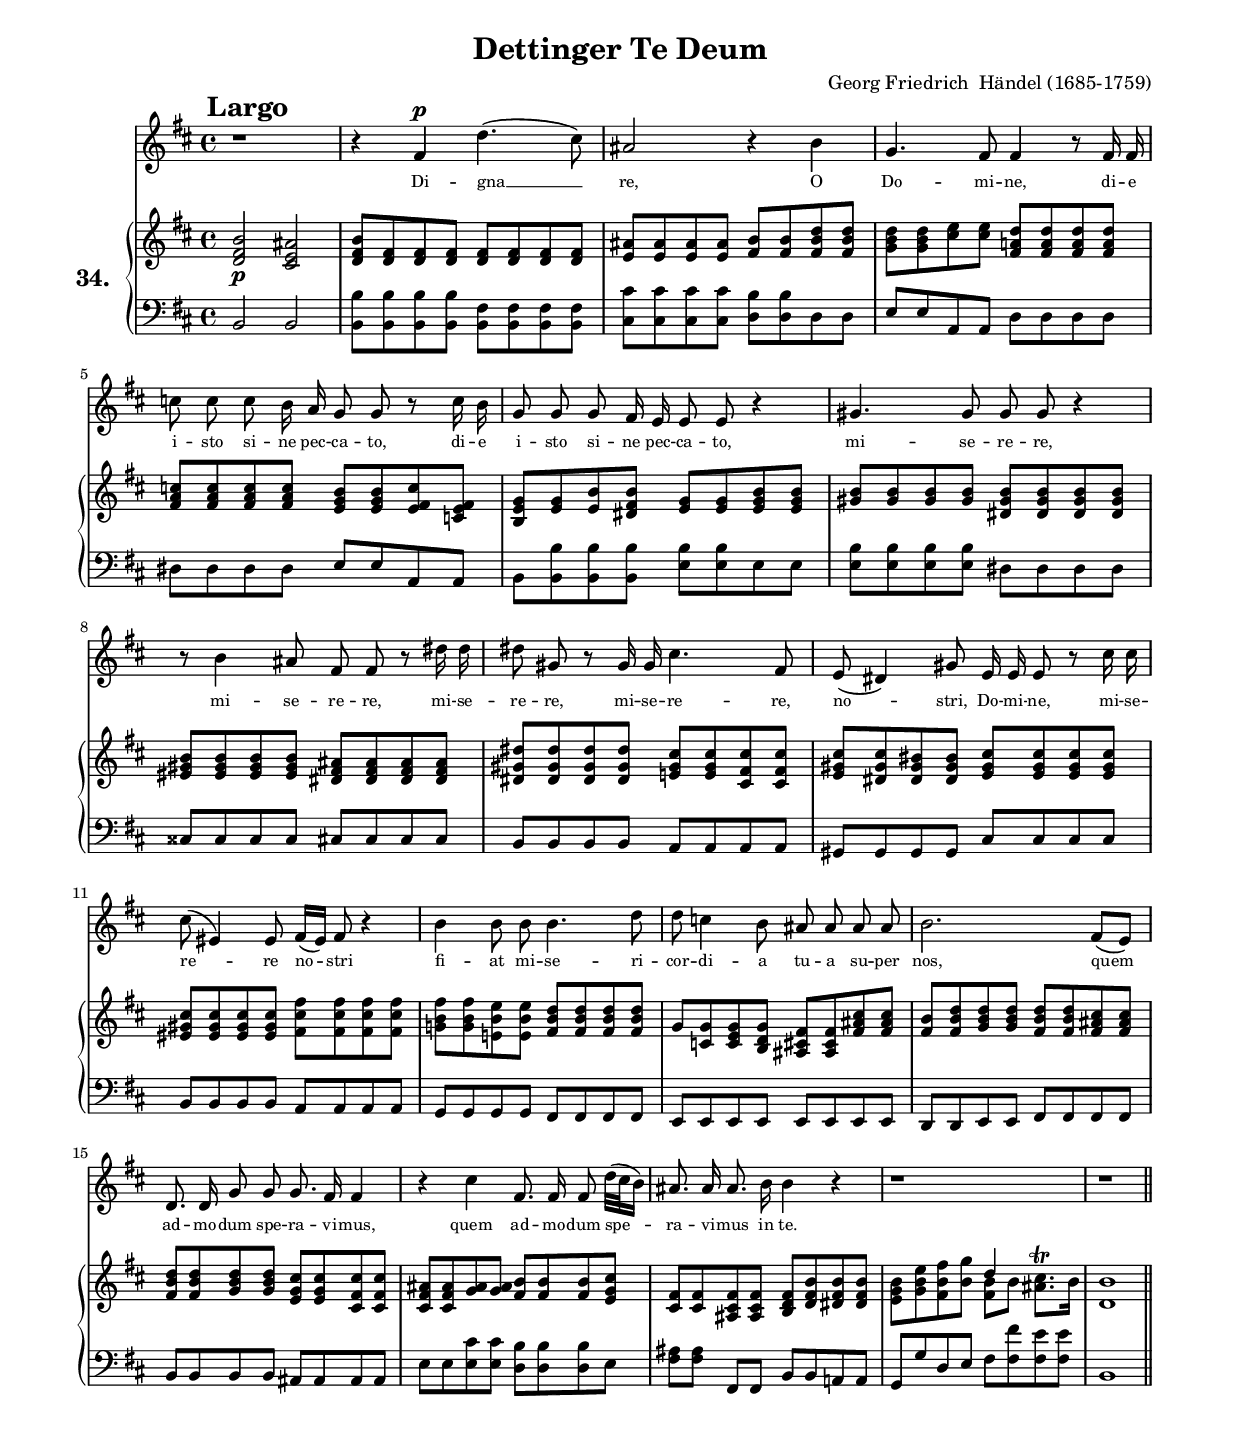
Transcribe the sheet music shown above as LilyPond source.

\header {
    title = "Dettinger Te Deum"
    composer = "Georg Friedrich  Händel (1685-1759)"
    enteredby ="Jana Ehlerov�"
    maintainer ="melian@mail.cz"
    texidoc = "The original version for soprano. One time overture."
}
\include "deutsch.ly"
\version "2.10.5"
manuscriptBreak = { \break }



#(set-global-staff-size (/ (* 5.8 72.27) 25.4))

\paper  {
%#(set-global-staff-size 16)
    line-width = #(* mm 180)
    indent = 8\mm
    interscoreline = 2.\mm
    between-system-space = 15\mm
    ragged-bottom = ##t 
    }

modernAccidentals = {
  \set Staff.extraNatural =  ##f
  \set Staff.autoAccidentals =  #'(Staff (same-octave . 1) (any-octave . 0))
  \set Staff.autoCautionaries =  #'()  
}


melody =    \relative h'' \new Voice = "singer" {
    \time 4/4
    \key h \minor
    \autoBeamOff
    r1^\markup { \bold \large\bigger\bigger { \hspace #-3.0 Largo } }
    r4 fis,4^\p d'4.( cis8) 
    ais2 r4 h4
    g4. fis8 fis4 r8 fis 16 fis
    c'8 c c h16 a g8 g r c16 h
    g8 g g fis16 e e8 e r4
    gis4. gis8 gis gis r4
    r8 h4 ais8 fis fis r dis'16 dis
    dis8 gis, r gis16 gis cis4. fis,8
    e( dis4) gis8 e16 e e8 r cis'16 cis
    cis8( eis,4) eis8 fis16[( eis)] fis8 r4
    h4 h8 h h4. d8
    d c4 h8 ais ais ais ais 
    h2. fis8[( e)]
    d8. d16 g8 g g8. fis16 fis 4
    r4 cis' fis,8. fis16 fis8 d'32[( cis h16)]
    ais8. ais16 ais8. h16 h4 r
    r1
    r1 \bar "||"
}


ignoreMelisma =	\set ignoreMelismata = ##t
ignoreMelismaOff = \unset ignoreMelismata 


firstVerse = \lyricmode {

    Di -- gna __ re,  O  Do -- mi -- ne, di -- e i -- sto si -- ne pec -- ca -- to, di -- e i -- sto si -- ne pec -- ca -- to,
    mi -- se -- re -- re, mi -- se -- re -- re, mi -- se -- re -- re, mi -- se -- re -- re, no -- stri, Do -- mi -- ne, mi -- se -- re -- re no -- stri
    fi -- at mi -- se -- ri -- cor -- di -- a tu -- a su -- per nos, quem ad -- mo -- dum spe -- ra -- vi -- mus, quem ad -- mo -- dum spe -- ra -- vi -- mus in te.
    }

pianoRH =  \relative h' {
    #(set-accidental-style 'modern)
    \key h \minor
    <h fis d>2_\p <ais e cis>
    <h fis d>8 <fis d> <fis d> <fis d> <fis d> <fis d> <fis d> <fis d>
    <ais e> <ais e> <ais e> <ais e> <h fis> <h fis> <d h fis> <d h fis>
    <d h g> <d h g> <cis e> <cis e> <d a fis> <d a fis> <d a fis> <d a fis>
    <c a fis> <c a fis> <c a fis> <c a fis> <h g e> <h g e> <c fis, e> <fis, e c>
    <g e h> <g e> <h e,> <h fis dis> <g e> <g e> <h g e> <h g e>
    <h gis> <h gis> <h gis> <h gis> <h gis dis> <h gis dis> <h gis dis> <h gis dis>
    <h gis eis> <h gis eis> <h gis eis> <h gis eis> <ais fis dis> <ais fis dis> <ais fis dis> <ais fis dis> 
    <dis gis, dis> <dis gis, dis> <dis gis, dis> <dis gis, dis> <cis gis e> <cis gis e> <cis fis, cis> <cis fis, cis>
    <cis gis e> <cis gis dis> <his gis dis> <his gis dis> <cis gis e> <cis gis e> <cis gis e> <cis gis e> 
    <cis gis eis> <cis gis eis> <cis gis eis> <cis gis eis> <fis cis fis,> <fis cis fis,> <fis cis fis,> <fis cis fis,>
    <fis h, g> <fis h, g> <e h e,> <e h e,> <d h fis> <d h fis> <d h fis> <d h fis> 
    g, <g c,> <g e c> <g d h> <fis cis ais> <fis cis ais> <cis' ais fis> <cis ais fis>
    <h fis> <d h fis> <d h g> <d h g> <d h fis> <d h fis> <cis ais fis> <cis ais fis>
    <d h fis> <d h fis> <d h g> <d h g> <cis g e> <cis g e> <cis fis, cis> <cis fis, cis>
    <ais fis cis> <ais fis cis> <ais g> <ais g> <h fis> <h fis> <h fis> <cis g e>
    <fis, cis> <fis cis> <fis cis ais> <fis cis ais> <fis d h> <h fis d> <h fis dis> <h fis dis>
    <h g e> <e h g> <fis h, fis> <g h,> << { d4 } \\ { <h fis>8[ h] } >> <cis ais>8.^\trill h16
    <h d,>1 \bar "||"
}

% << { fis(\> g)\! } \\ { c,4 } >>

pianoLH =  \relative h, {
    #(set-accidental-style 'modern)
    \key h \minor
    \clef bass
    h2 h
    <h' h,>8 <h h,> <h h,> <h h,> <fis h,> <fis h,> <fis h,> <fis h,>
    <cis' cis,> <cis cis,> <cis cis,> <cis cis,> <h d,> <h d,> d, d
    e e a, a d d d d
    dis dis dis dis e e a, a 
    h <h' h,>  <h h,> <h h,> <h e,> <h e,> e, e
    <h' e,> <h e,> <h e,> <h e,> dis, dis dis dis
    cisis cisis cisis cisis cis cis cis cis 			
    h h h h a a a a 
    gis gis gis gis cis cis cis cis
    h h h h a a a a
    g g g g fis fis fis fis 
    e e e e e e e e 
    d d e e fis fis fis fis
    h h h h ais ais ais ais
    e' e <cis' e,> <cis e,> <h d,> <h d,> <h d,> e,
    <ais fis>[ <ais fis>] fis,[ fis] h h a a
    g g' d e fis <fis' fis,> <e fis,> <e fis,>
    h,1 \bar "||"  
    }

\book {
    \score {
	<< \time 4/4
	   \new Staff <<
	       \context Staff #(set-accidental-style 'modern)
	       \melody >>
	   \lyricsto "singer" \new Lyrics \firstVerse
	   \new PianoStaff << 
	       \set PianoStaff.instrumentName = \markup {
		   \bold
		   \bigger\bigger\bigger\bigger \huge "34.  " }
	       \new Staff \pianoRH
	       \new Staff \pianoLH
	   >> 
       >>

	\layout {
	    \context {
		\Lyrics
		\override VerticalAxisGroup #'minimum-Y-extent = #'(-0.5 . 2.5)
		\override LyricText #'font-size = #-1
	    }
	    \context {
		\Score
		\override Beam #'thickness = #0.55
		\override SpacingSpanner #'spacing-increment = #1.0
		\override Slur #'height-limit = #1.5
	    }
	    \context {
		\PianoStaff
		\override VerticalAlignment #'forced-distance = #10
	    }
	}
	\midi {
	  \context {
	    \Score
	    tempoWholesPerMinute = #(ly:make-moment 70 4)
	  }
	}
    }
}

